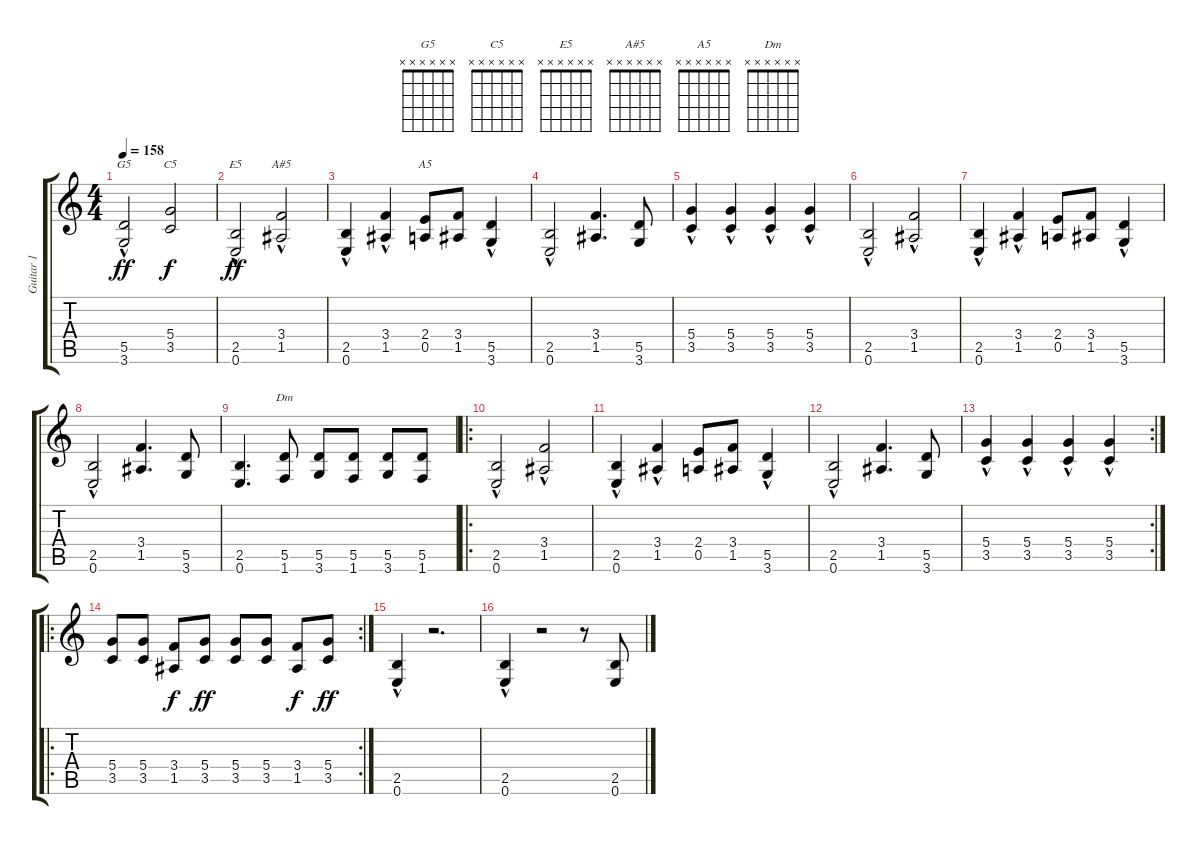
\track ("Guitar 1" "Guitar 1") {instrument distortionguitar}
\staff {score tabs}
\tuning (E4 B3 G3 D3 A2 E2) {hide}
\chord ("G5" x x x x x x) {firstfret 0}
\chord ("C5" x x x x x x) {firstfret 0}
\chord ("E5" x x x x x x) {firstfret 0}
\chord ("A#5" x x x x x x) {firstfret 0}
\chord ("A5" x x x x x x) {firstfret 0}
\chord ("Dm" x x x x x x) {firstfret 0}
\ts (4 4)
\tempo 158
\clef g2
\ks c
(5.5 3.6{hac}).2{ch "G5" dy ff} (5.4 3.5).2{ch "C5" dy f} |
(2.5{hac} 0.6{hac}).2{ch "E5" dy ff} (3.4{hac} 1.5{hac}).2{ch "A#5"} |
(2.5{hac} 0.6{hac}).4 (3.4{hac} 1.5{hac}).4 (2.4 0.5).8{ch "A5"} (3.4 1.5).8 (5.5 3.6{hac}).4 |
(2.5{hac} 0.6{hac}).2 (3.4 1.5).4{d} (5.5 3.6).8 |
(5.4 3.5{hac}).4 (5.4 3.5{hac}).4 (5.4 3.5{hac}).4 (5.4 3.5{hac}).4 |
(2.5{hac} 0.6{hac}).2 (3.4{hac} 1.5{hac}).2 |
(2.5{hac} 0.6{hac}).4 (3.4{hac} 1.5{hac}).4 (2.4 0.5).8 (3.4 1.5).8 (5.5 3.6{hac}).4 |
(2.5{hac} 0.6{hac}).2 (3.4 1.5).4{d} (5.5 3.6).8 |
(2.5 0.6).4{d} (5.5 1.6).8{ch "Dm"} (5.5 3.6).8 (5.5 1.6).8 (5.5 3.6).8 (5.5 1.6).8 |
\ro
(2.5{hac} 0.6{hac}).2 (3.4{hac} 1.5{hac}).2 |
(2.5{hac} 0.6{hac}).4 (3.4{hac} 1.5{hac}).4 (2.4 0.5).8 (3.4 1.5).8 (5.5 3.6{hac}).4 |
(2.5{hac} 0.6{hac}).2 (3.4 1.5).4{d} (5.5 3.6).8 |
\rc 2
(5.4 3.5{hac}).4 (5.4 3.5{hac}).4 (5.4 3.5{hac}).4 (5.4 3.5{hac}).4 |
\ro
\rc 2
(5.4 3.5).8 (5.4 3.5).8 (3.4 1.5).8{dy f} (5.4 3.5).8{dy ff} (5.4 3.5).8 (5.4 3.5).8 (3.4 1.5).8{dy f} (5.4 3.5).8{dy ff} |
(2.5{hac} 0.6{hac}).4 r.2{d} |
(2.5{hac} 0.6{hac}).4 r.2 r.8 (2.5 0.6).8
